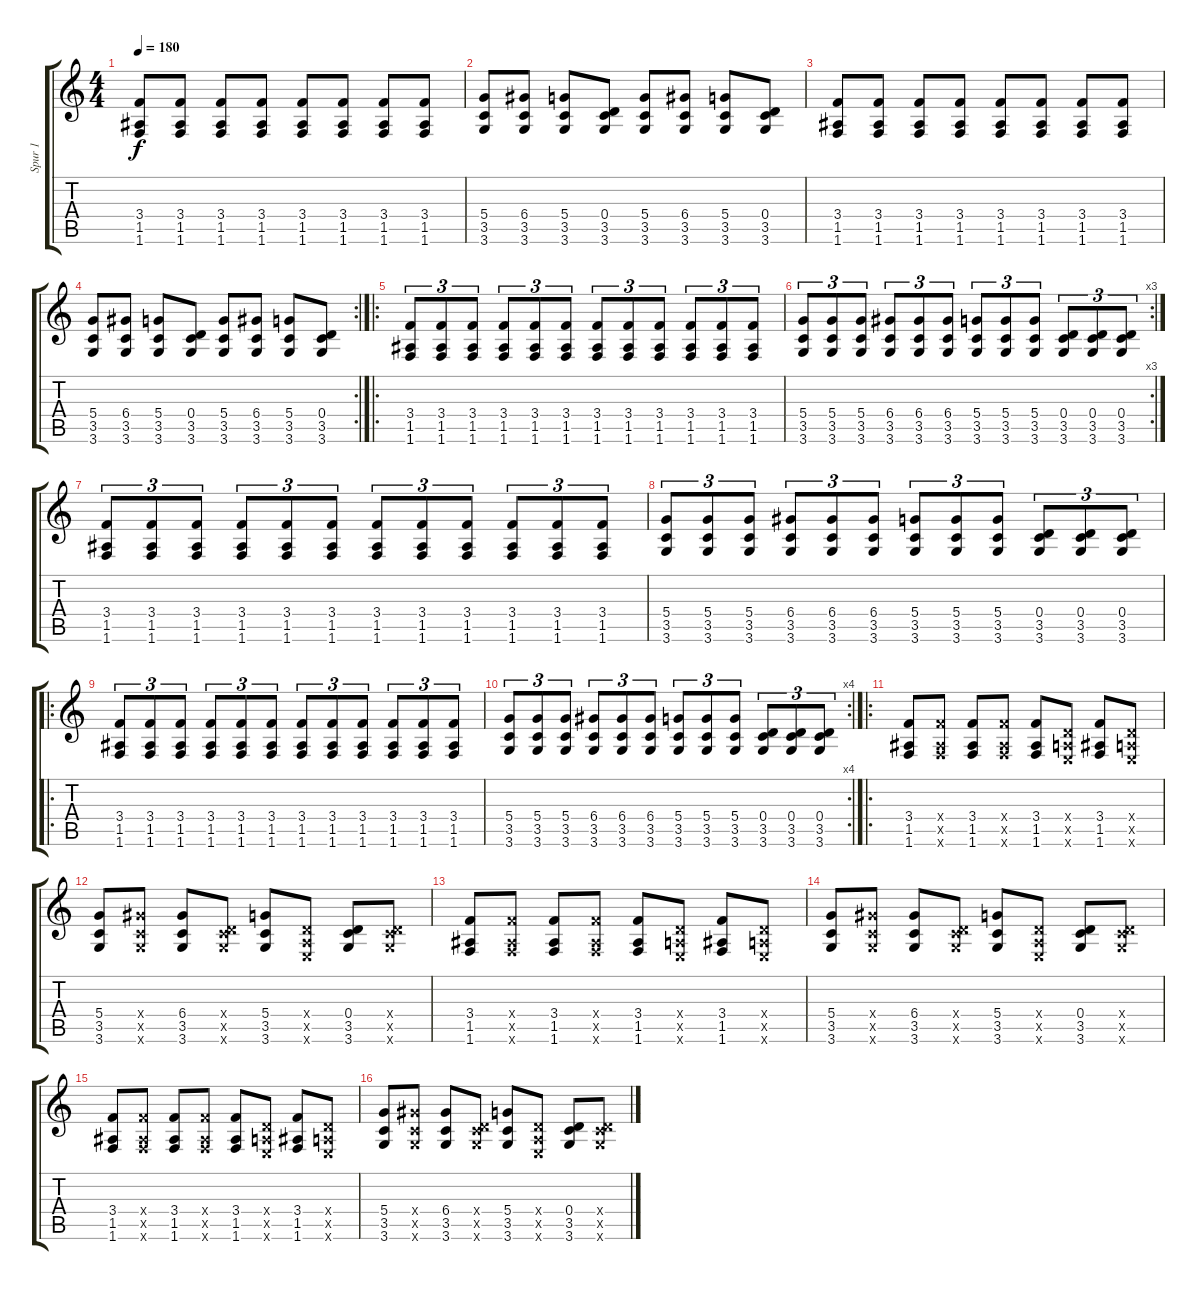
\track ("Spur 1" "Spur 1") {instrument electricguitarclean}
\staff {score tabs}
\tuning (E4 B3 G3 D3 A2 E2) {hide}
\ts (4 4)
\tempo 180
\clef g2
\ks c
(3.4 1.5 1.6).8{dy f} (3.4 1.5 1.6).8 (3.4 1.5 1.6).8 (3.4 1.5 1.6).8 (3.4 1.5 1.6).8 (3.4 1.5 1.6).8 (3.4 1.5 1.6).8 (3.4 1.5 1.6).8 |
(5.4 3.5 3.6).8 (6.4 3.5 3.6).8 (5.4 3.5 3.6).8 (0.4 3.5 3.6).8 (5.4 3.5 3.6).8 (6.4 3.5 3.6).8 (5.4 3.5 3.6).8 (0.4 3.5 3.6).8 |
(3.4 1.5 1.6).8 (3.4 1.5 1.6).8 (3.4 1.5 1.6).8 (3.4 1.5 1.6).8 (3.4 1.5 1.6).8 (3.4 1.5 1.6).8 (3.4 1.5 1.6).8 (3.4 1.5 1.6).8 |
\rc 2
(5.4 3.5 3.6).8 (6.4 3.5 3.6).8 (5.4 3.5 3.6).8 (0.4 3.5 3.6).8 (5.4 3.5 3.6).8 (6.4 3.5 3.6).8 (5.4 3.5 3.6).8 (0.4 3.5 3.6).8 |
\ro
(3.4 1.5 1.6).8{tu (3 2)} (3.4 1.5 1.6).8{tu (3 2)} (3.4 1.5 1.6).8{tu (3 2)} (3.4 1.5 1.6).8{tu (3 2)} (3.4 1.5 1.6).8{tu (3 2)} (3.4 1.5 1.6).8{tu (3 2)} (3.4 1.5 1.6).8{tu (3 2)} (3.4 1.5 1.6).8{tu (3 2)} (3.4 1.5 1.6).8{tu (3 2)} (3.4 1.5 1.6).8{tu (3 2)} (3.4 1.5 1.6).8{tu (3 2)} (3.4 1.5 1.6).8{tu (3 2)} |
\rc 3
(5.4 3.5 3.6).8{tu (3 2)} (5.4 3.5 3.6).8{tu (3 2)} (5.4 3.5 3.6).8{tu (3 2)} (6.4 3.5 3.6).8{tu (3 2)} (6.4 3.5 3.6).8{tu (3 2)} (6.4 3.5 3.6).8{tu (3 2)} (5.4 3.5 3.6).8{tu (3 2)} (5.4 3.5 3.6).8{tu (3 2)} (5.4 3.5 3.6).8{tu (3 2)} (0.4 3.5 3.6).8{tu (3 2)} (0.4 3.5 3.6).8{tu (3 2)} (0.4 3.5 3.6).8{tu (3 2)} |
(3.4 1.5 1.6).8{tu (3 2)} (3.4 1.5 1.6).8{tu (3 2)} (3.4 1.5 1.6).8{tu (3 2)} (3.4 1.5 1.6).8{tu (3 2)} (3.4 1.5 1.6).8{tu (3 2)} (3.4 1.5 1.6).8{tu (3 2)} (3.4 1.5 1.6).8{tu (3 2)} (3.4 1.5 1.6).8{tu (3 2)} (3.4 1.5 1.6).8{tu (3 2)} (3.4 1.5 1.6).8{tu (3 2)} (3.4 1.5 1.6).8{tu (3 2)} (3.4 1.5 1.6).8{tu (3 2)} |
(5.4 3.5 3.6).8{tu (3 2)} (5.4 3.5 3.6).8{tu (3 2)} (5.4 3.5 3.6).8{tu (3 2)} (6.4 3.5 3.6).8{tu (3 2)} (6.4 3.5 3.6).8{tu (3 2)} (6.4 3.5 3.6).8{tu (3 2)} (5.4 3.5 3.6).8{tu (3 2)} (5.4 3.5 3.6).8{tu (3 2)} (5.4 3.5 3.6).8{tu (3 2)} (0.4 3.5 3.6).8{tu (3 2)} (0.4 3.5 3.6).8{tu (3 2)} (0.4 3.5 3.6).8{tu (3 2)} |
\ro
(3.4 1.5 1.6).8{tu (3 2)} (3.4 1.5 1.6).8{tu (3 2)} (3.4 1.5 1.6).8{tu (3 2)} (3.4 1.5 1.6).8{tu (3 2)} (3.4 1.5 1.6).8{tu (3 2)} (3.4 1.5 1.6).8{tu (3 2)} (3.4 1.5 1.6).8{tu (3 2)} (3.4 1.5 1.6).8{tu (3 2)} (3.4 1.5 1.6).8{tu (3 2)} (3.4 1.5 1.6).8{tu (3 2)} (3.4 1.5 1.6).8{tu (3 2)} (3.4 1.5 1.6).8{tu (3 2)} |
\rc 4
(5.4 3.5 3.6).8{tu (3 2)} (5.4 3.5 3.6).8{tu (3 2)} (5.4 3.5 3.6).8{tu (3 2)} (6.4 3.5 3.6).8{tu (3 2)} (6.4 3.5 3.6).8{tu (3 2)} (6.4 3.5 3.6).8{tu (3 2)} (5.4 3.5 3.6).8{tu (3 2)} (5.4 3.5 3.6).8{tu (3 2)} (5.4 3.5 3.6).8{tu (3 2)} (0.4 3.5 3.6).8{tu (3 2)} (0.4 3.5 3.6).8{tu (3 2)} (0.4 3.5 3.6).8{tu (3 2)} |
\ro
(3.4 1.5 1.6).8 (3.4{x} 1.5{x} 1.6{x}).8 (3.4 1.5 1.6).8 (3.4{x} 1.5{x} 1.6{x}).8 (3.4 1.5 1.6).8 (0.4{x} 0.5{x} 0.6{x}).8 (3.4 1.5 1.6).8 (0.4{x} 0.5{x} 0.6{x}).8 |
(5.4 3.5 3.6).8 (6.4{x} 3.5{x} 3.6{x}).8 (6.4 3.5 3.6).8 (0.4{x} 3.5{x} 3.6{x}).8 (5.4 3.5 3.6).8 (0.4{x} 0.5{x} 0.6{x}).8 (0.4 3.5 3.6).8 (0.4{x} 3.5{x} 3.6{x}).8 |
(3.4 1.5 1.6).8 (3.4{x} 1.5{x} 1.6{x}).8 (3.4 1.5 1.6).8 (3.4{x} 1.5{x} 1.6{x}).8 (3.4 1.5 1.6).8 (0.4{x} 0.5{x} 0.6{x}).8 (3.4 1.5 1.6).8 (0.4{x} 0.5{x} 0.6{x}).8 |
(5.4 3.5 3.6).8 (6.4{x} 3.5{x} 3.6{x}).8 (6.4 3.5 3.6).8 (0.4{x} 3.5{x} 3.6{x}).8 (5.4 3.5 3.6).8 (0.4{x} 0.5{x} 0.6{x}).8 (0.4 3.5 3.6).8 (0.4{x} 3.5{x} 3.6{x}).8 |
(3.4 1.5 1.6).8 (3.4{x} 1.5{x} 1.6{x}).8 (3.4 1.5 1.6).8 (3.4{x} 1.5{x} 1.6{x}).8 (3.4 1.5 1.6).8 (0.4{x} 0.5{x} 0.6{x}).8 (3.4 1.5 1.6).8 (0.4{x} 0.5{x} 0.6{x}).8 |
(5.4 3.5 3.6).8 (6.4{x} 3.5{x} 3.6{x}).8 (6.4 3.5 3.6).8 (0.4{x} 3.5{x} 3.6{x}).8 (5.4 3.5 3.6).8 (0.4{x} 0.5{x} 0.6{x}).8 (0.4 3.5 3.6).8 (0.4{x} 3.5{x} 3.6{x}).8
